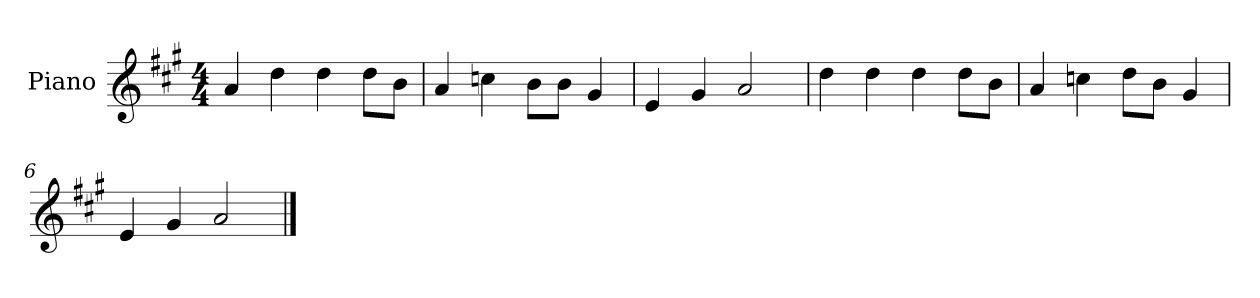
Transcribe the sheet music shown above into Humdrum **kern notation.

**kern
*part1
*staff1
*I"Piano
*I'P-no
*clefG2
*k[f#c#g#]
*M4/4
*MM90
=1
4a/
4dd\
4dd\
8dd\L
8b\J
=2
4a/
4ccn\
8b\L
8b\J
4g#/
=3
4e/
4g#/
2a/
=4
4dd\
4dd\
4dd\
8dd\L
8b\J
=5
4a/
4ccn\
8dd\L
8b\J
4g#/
=6
4e/
4g#/
2a/
==
*-
